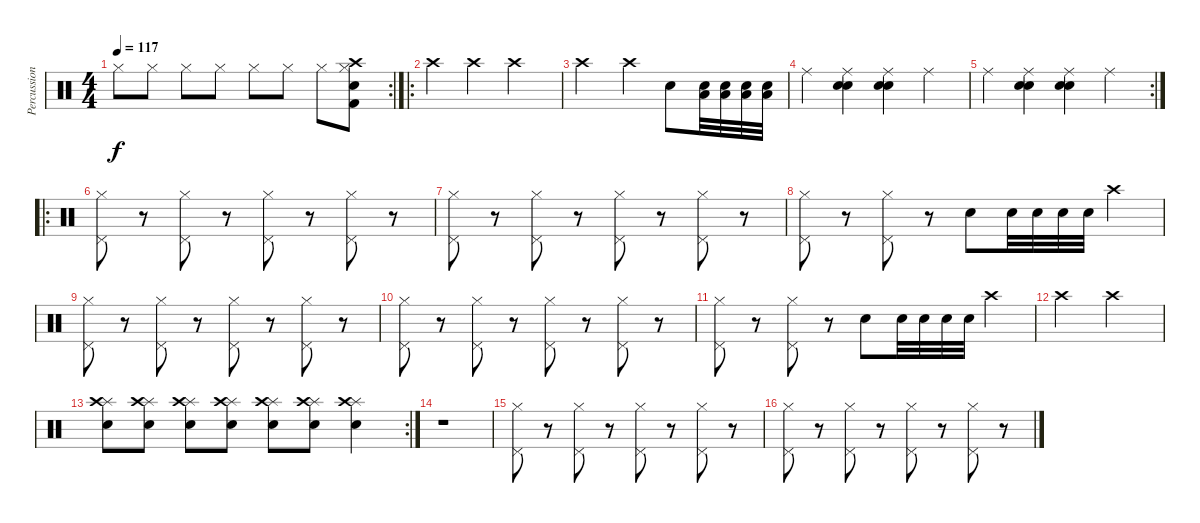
\track ("Percussion" "Percussion") {instrument percussion}
\staff {score}
\articulation defaults
\rc 2
\ts (4 4)
\tempo 117
\clef neutral
\ks c "Hi-Hat (closed)".8{dy f} "Hi-Hat (closed)".8 "Hi-Hat (closed)".8 "Hi-Hat (closed)".8 "Hi-Hat (closed)".8 "Hi-Hat (closed)".8 "Hi-Hat (closed)".8
("Crash high (hit)" "Hi-Hat (closed)" "Kick (hit) 2" "Snare (hit) 2").8 |
\ro "Crash high (hit)".4 "Crash high (hit)".4 "Crash high (hit)".2
|
"Crash high (hit)".2 "Crash high (hit)".4 "Snare (hit) 2".8 ("Snare (hit) 2" "Low Tom (hit)").32 ("Snare (hit) 2" "Low Tom (hit)").32 ("Snare (hit) 2" "Low Tom (hit)").32 ("Snare (hit) 2" "Low Tom (hit)").32 |
"Ride (middle)".4 ("Snare (hit) 2" "Snare (hit) 2" "Ride (middle)").4 ("Snare (hit) 2" "Snare (hit) 2" "Ride (middle)").4 "Ride (middle)".4 |
\rc 2 "Ride (middle)".4
("Snare (hit) 2" "Ride (middle)" "Snare (hit) 2").4 ("Snare (hit) 2" "Ride (middle)" "Snare (hit) 2").4 "Ride (middle)".4 |
\ro
("Hi-Hat (closed)" "Pedal Hi-Hat (hit)").8 r.8 ("Hi-Hat (closed)" "Pedal Hi-Hat (hit)").8 r.8 ("Hi-Hat (closed)" "Pedal Hi-Hat (hit)").8 r.8 ("Hi-Hat (closed)" "Pedal Hi-Hat (hit)").8 r.8 |
("Hi-Hat (closed)" "Pedal Hi-Hat (hit)").8 r.8 ("Hi-Hat (closed)" "Pedal Hi-Hat (hit)").8 r.8 ("Hi-Hat (closed)" "Pedal Hi-Hat (hit)").8 r.8 ("Hi-Hat (closed)" "Pedal Hi-Hat (hit)").8 r.8 |
("Hi-Hat (closed)" "Pedal Hi-Hat (hit)").8 r.8 ("Hi-Hat (closed)" "Pedal Hi-Hat (hit)").8 r.8 "Snare (hit) 2".8 "Snare (hit) 2".32 "Snare (hit) 2".32 "Snare (hit) 2".32 "Snare (hit) 2".32 "Crash high (hit)".4 |
("Hi-Hat (closed)" "Pedal Hi-Hat (hit)").8 r.8 ("Hi-Hat (closed)" "Pedal Hi-Hat (hit)").8 r.8 ("Hi-Hat (closed)" "Pedal Hi-Hat (hit)").8 r.8 ("Hi-Hat (closed)" "Pedal Hi-Hat (hit)").8 r.8 |
("Hi-Hat (closed)" "Pedal Hi-Hat (hit)").8 r.8 ("Hi-Hat (closed)" "Pedal Hi-Hat (hit)").8 r.8 ("Hi-Hat (closed)" "Pedal Hi-Hat (hit)").8 r.8 ("Hi-Hat (closed)" "Pedal Hi-Hat (hit)").8 r.8 |
("Hi-Hat (closed)" "Pedal Hi-Hat (hit)").8 r.8 ("Hi-Hat (closed)" "Pedal Hi-Hat (hit)").8 r.8 "Snare (hit) 2".8 "Snare (hit) 2".32 "Snare (hit) 2".32 "Snare (hit) 2".32 "Snare (hit) 2".32 "Crash high (hit)".4 |
"Crash high (hit)".2 "Crash high (hit)".2 |
\rc 2
("Splash (hit)" "Crash high (hit)" "Snare (hit) 2").8 ("Splash (hit)" "Crash high (hit)" "Snare (hit) 2").8 ("Splash (hit)" "Crash high (hit)" "Snare (hit) 2").8 ("Splash (hit)" "Crash high (hit)" "Snare (hit) 2").8 ("Splash (hit)" "Crash high (hit)" "Snare (hit) 2").8 ("Splash (hit)" "Crash high (hit)" "Snare (hit) 2").8 ("Splash (hit)" "Crash high (hit)" "Snare (hit) 2").4 |
r.1 |
("Hi-Hat (closed)" "Pedal Hi-Hat (hit)").8 r.8 ("Hi-Hat (closed)" "Pedal Hi-Hat (hit)").8 r.8 ("Hi-Hat (closed)" "Pedal Hi-Hat (hit)").8 r.8 ("Hi-Hat (closed)" "Pedal Hi-Hat (hit)").8 r.8 |
("Hi-Hat (closed)" "Pedal Hi-Hat (hit)").8 r.8 ("Hi-Hat (closed)" "Pedal Hi-Hat (hit)").8 r.8 ("Hi-Hat (closed)" "Pedal Hi-Hat (hit)").8 r.8 ("Hi-Hat (closed)" "Pedal Hi-Hat (hit)").8 r.8
